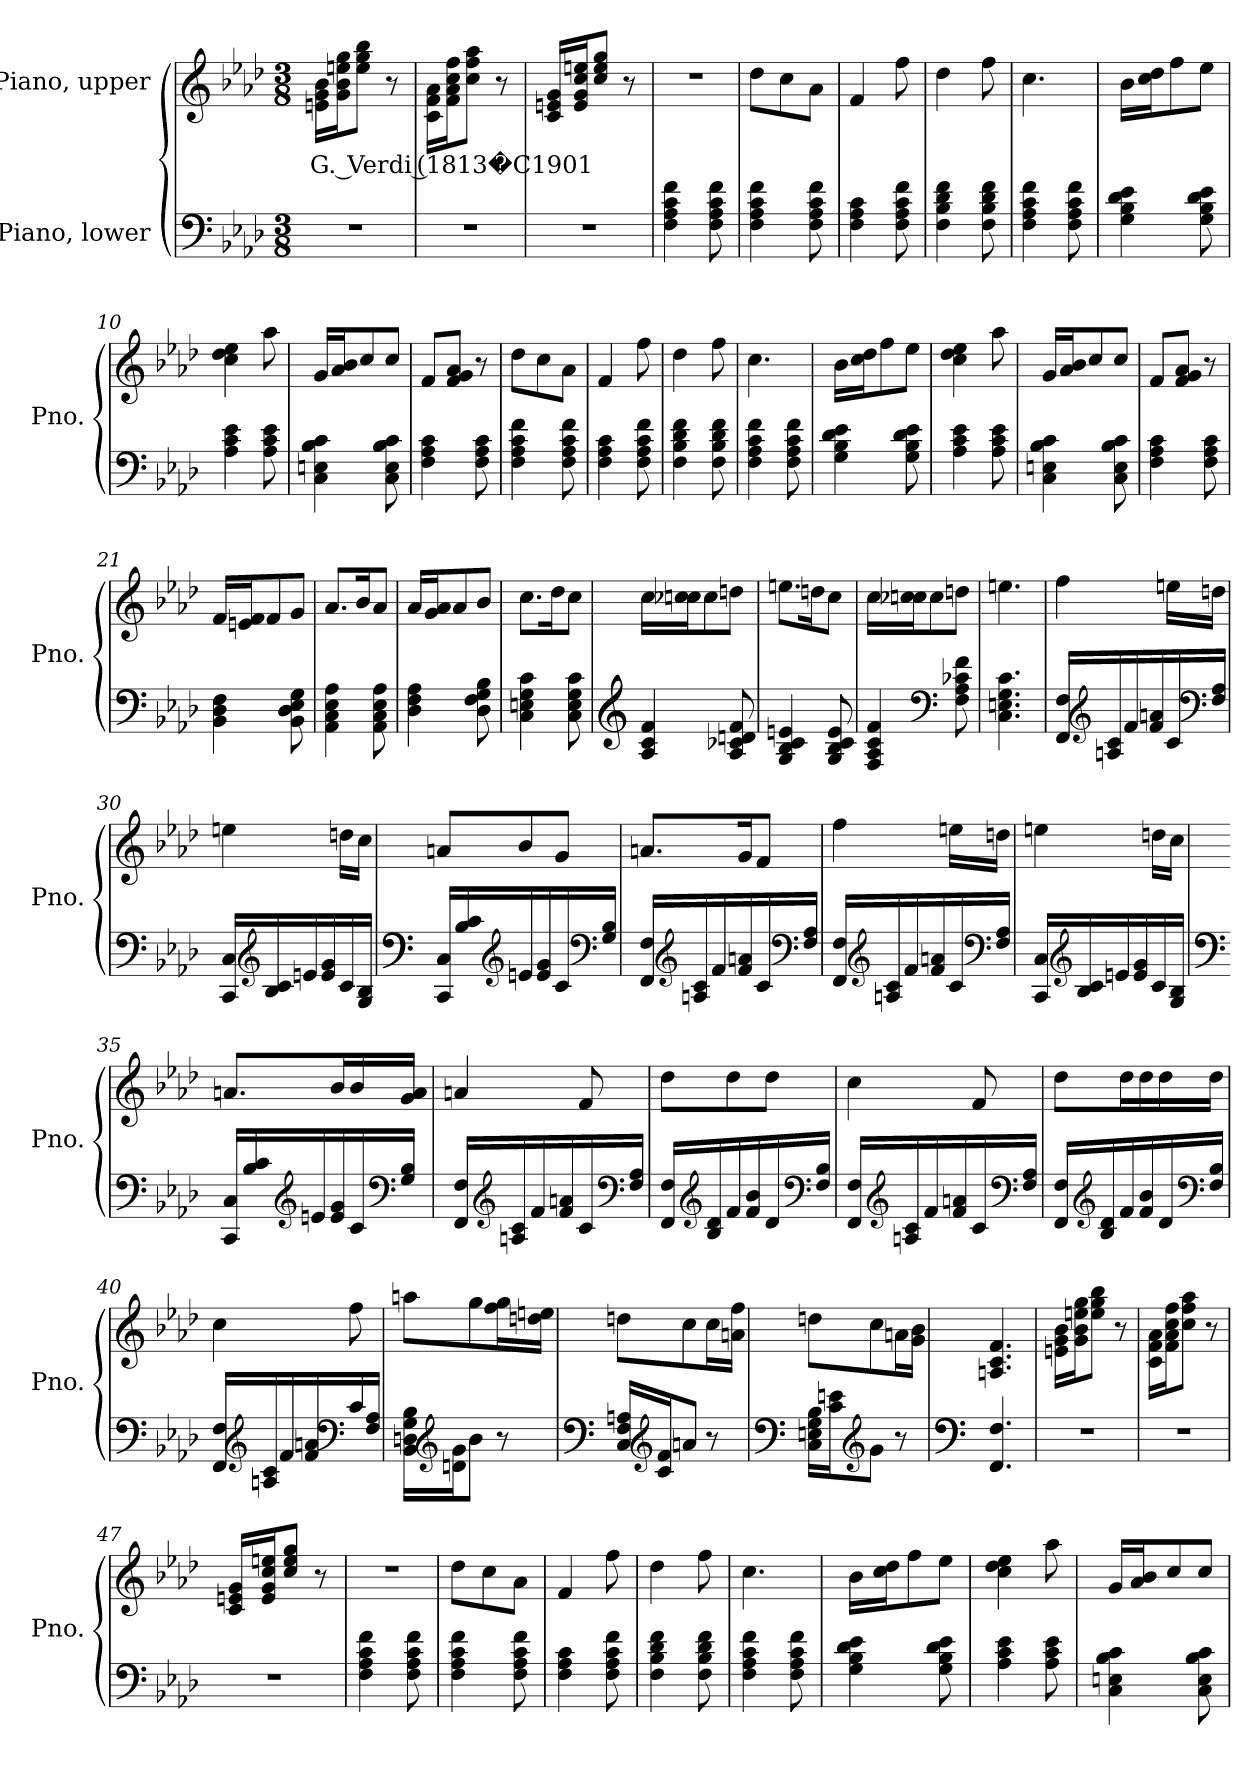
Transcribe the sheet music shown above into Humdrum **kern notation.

**kern	**kern	**text
*part2	*part1	*part1
*staff2	*staff1	*staff1
*I"Piano, lower	*I"Piano, upper	*
*I'Pno.	*I'Pno.	*
*clefF4	*clefG2	*
*k[b-e-a-d-]	*k[b-e-a-d-]	*
*M3/8	*M3/8	*
*MM60	*MM60	*
=1	=1	=1
!	!	!LO:LY:b
4.r	16en\ 16g\ 16b-\LL	G. Verdi (1813�C1901
.	16g\ 16b-\ 16een\ 16gg\J	.
.	8ee\ 8gg\ 8bb-\J	.
.	8r	.
=2	=2	=2
4.r	16c\ 16f\ 16a-\LL	.
.	16f\ 16a-\ 16cc\ 16ff\J	.
.	8cc\ 8ff\ 8aa-\J	.
.	8r	.
=3	=3	=3
4.r	16c/ 16en/ 16g/LL	.
.	16e/ 16g/ 16cc/ 16een/J	.
.	8cc/ 8ee/ 8gg/J	.
.	8r	.
=4	=4	=4
4F\ 4A-\ 4c\ 4f\	4.r	.
8F\ 8A-\ 8c\ 8f\	.	.
=5	=5	=5
4F\ 4A-\ 4c\ 4f\	8dd-\L	.
.	8cc\	.
8F\ 8A-\ 8c\ 8f\	8a-\J	.
=6	=6	=6
4F\ 4A-\ 4c\	4f/	.
8F\ 8A-\ 8c\ 8f\	8ff\	.
!!LO:LB:g=z
=7	=7	=7
4F\ 4B-\ 4d-\ 4f\	4dd-\	.
8F\ 8B-\ 8d-\ 8f\	8ff\	.
=8	=8	=8
4F\ 4A-\ 4c\ 4f\	4.cc\	.
8F\ 8A-\ 8c\ 8f\	.	.
=9	=9	=9
4G\ 4B-\ 4d-\ 4e-\	16b-\LL	.
.	16cc\ 16dd-\J	.
.	8ff\	.
8G\ 8B-\ 8d-\ 8e-\	8ee-\J	.
=10	=10	=10
4A-\ 4c\ 4e-\	4cc\ 4dd-\ 4ee-\	.
8A-\ 8c\ 8e-\	8aa-\	.
=11	=11	=11
4C\ 4En\ 4B-\ 4c\	16g/LL	.
.	16a-/ 16b-/J	.
.	8cc/	.
8C\ 8E\ 8B-\ 8c\	8cc/J	.
=12	=12	=12
4F\ 4A-\ 4c\	8f/L	.
.	8f/ 8g/ 8a-/J	.
8F\ 8A-\ 8c\	8r	.
=13	=13	=13
4F\ 4A-\ 4c\ 4f\	8dd-\L	.
.	8cc\	.
8F\ 8A-\ 8c\ 8f\	8a-\J	.
=14	=14	=14
4F\ 4A-\ 4c\	4f/	.
8F\ 8A-\ 8c\ 8f\	8ff\	.
=15	=15	=15
4F\ 4B-\ 4d-\ 4f\	4dd-\	.
8F\ 8B-\ 8d-\ 8f\	8ff\	.
!!LO:LB:g=z
=16	=16	=16
4F\ 4A-\ 4c\ 4f\	4.cc\	.
8F\ 8A-\ 8c\ 8f\	.	.
=17	=17	=17
4G\ 4B-\ 4d-\ 4e-\	16b-\LL	.
.	16cc\ 16dd-\J	.
.	8ff\	.
8G\ 8B-\ 8d-\ 8e-\	8ee-\J	.
=18	=18	=18
4A-\ 4c\ 4e-\	4cc\ 4dd-\ 4ee-\	.
8A-\ 8c\ 8e-\	8aa-\	.
=19	=19	=19
4C\ 4En\ 4B-\ 4c\	16g/LL	.
.	16a-/ 16b-/J	.
.	8cc/	.
8C\ 8E\ 8B-\ 8c\	8cc/J	.
=20	=20	=20
4F\ 4A-\ 4c\	8f/L	.
.	8f/ 8g/ 8a-/J	.
8F\ 8A-\ 8c\	8r	.
=21	=21	=21
4BB-\ 4D-\ 4F\	16f/LL	.
.	16en/ 16f/J	.
.	8f/	.
8BB-\ 8D-\ 8E-\ 8G\	8g/J	.
=22	=22	=22
4AA-\ 4C\ 4E-\ 4A-\	8.a-/L	.
.	16b-/K	.
8AA-\ 8C\ 8E-\ 8A-\	8a-/J	.
=23	=23	=23
4D-\ 4F\ 4A-\	16a-/LL	.
.	16g/ 16a-/J	.
.	8a-/	.
8D-\ 8F\ 8G\ 8B-\	8b-/J	.
!!LO:LB:g=z
=24	=24	=24
4C\ 4En\ 4G\ 4c\	8.cc\L	.
.	16dd-\K	.
8C\ 8E\ 8G\ 8c\	8cc\J	.
=25	=25	=25
*clefG2	*	*
4A-/ 4c/ 4f/	16cc\LL	.
.	16cc-X\ 16ccn\J	.
.	8cc\	.
8A-/ 8c-X/ 8dn/ 8f/	8ddn\J	.
=26	=26	=26
4G/ 4B-/ 4c/ 4en/	8.een\L	.
.	16ddn\K	.
8G/ 8B-/ 8c/ 8e/	8cc\J	.
=27	=27	=27
4F/ 4A-/ 4c/ 4f/	16cc\LL	.
.	16cc-X\ 16ccn\J	.
.	8cc\	.
*clefF4	*	*
8F\ 8A-\ 8c-X\ 8f\	8ddn\J	.
=28	=28	=28
4.C\ 4.En\ 4.G\ 4.c\	4.een\	.
!!LO:LB:g=z
=29	=29	=29
16FF/ 16F/LL	4ff\	.
*clefG2	*	*
16An/ 16c/	.	.
16f/	.	.
16f/ 16an/	.	.
16c/	16een\LL	.
*clefF4	*	*
16F/ 16A/JJ	16ddn\JJ	.
=30	=30	=30
16CC/ 16C/LL	4een\	.
*clefG2	*	*
16B-/ 16c/	.	.
16en/	.	.
16e/ 16g/	.	.
16c/	16ddn\LL	.
16G/ 16B-/JJ	16cc\JJ	.
=31	=31	=31
*clefF4	*	*
16CC/ 16C/LL	8an/L	.
16B-/ 16c/	.	.
*clefG2	*	*
16en/	8b-/	.
16e/ 16g/	.	.
16c/	8g/J	.
*clefF4	*	*
16G/ 16B-/JJ	.	.
!!LO:LB:g=z
=32	=32	=32
16FF/ 16F/LL	8.an/L	.
*clefG2	*	*
16An/ 16c/	.	.
16f/	.	.
16f/ 16an/	16g/K	.
16c/	8f/J	.
*clefF4	*	*
16F/ 16A/JJ	.	.
=33	=33	=33
16FF/ 16F/LL	4ff\	.
*clefG2	*	*
16An/ 16c/	.	.
16f/	.	.
16f/ 16an/	.	.
16c/	16een\LL	.
*clefF4	*	*
16F/ 16A/JJ	16ddn\JJ	.
=34	=34	=34
16CC/ 16C/LL	4een\	.
*clefG2	*	*
16B-/ 16c/	.	.
16en/	.	.
16e/ 16g/	.	.
16c/	16ddn\LL	.
16G/ 16B-/JJ	16cc\JJ	.
!!LO:PB:g=z
=35	=35	=35
*clefF4	*	*
16CC/ 16C/LL	8.an/L	.
16B-/ 16c/	.	.
*clefG2	*	*
16en/	.	.
16e/ 16g/	16b-/L	.
16c/	16b-/	.
*clefF4	*	*
16G/ 16B-/JJ	16g/ 16a/JJ	.
=36	=36	=36
16FF/ 16F/LL	4an/	.
*clefG2	*	*
16An/ 16c/	.	.
16f/	.	.
16f/ 16an/	.	.
16c/	8f/	.
*clefF4	*	*
16F/ 16A/JJ	.	.
=37	=37	=37
16FF/ 16F/LL	8dd-\L	.
*clefG2	*	*
16B-/ 16d-/	.	.
16f/	8dd-\	.
16f/ 16b-/	.	.
16d-/	8dd-\J	.
*clefF4	*	*
16F/ 16B-/JJ	.	.
!!LO:LB:g=z
=38	=38	=38
16FF/ 16F/LL	4cc\	.
*clefG2	*	*
16An/ 16c/	.	.
16f/	.	.
16f/ 16an/	.	.
16c/	8f/	.
*clefF4	*	*
16F/ 16A/JJ	.	.
=39	=39	=39
16FF/ 16F/LL	8dd-\L	.
*clefG2	*	*
16B-/ 16d-/	.	.
16f/	16dd-\L	.
16f/ 16b-/	16dd-\	.
16d-/	16dd-\	.
*clefF4	*	*
16F/ 16B-/JJ	16dd-\JJ	.
=40	=40	=40
16FF/ 16F/LL	4cc\	.
*clefG2	*	*
16An/ 16c/	.	.
16f/	.	.
16f/ 16an/	.	.
*clefF4	*	*
16c/	8ff\	.
16F/ 16A/JJ	.	.
!!LO:LB:g=z
=41	=41	=41
16BB-\ 16Dn\ 16G\ 16B-\LL	8aan\L	.
*clefG2	*	*
16dn\ 16g\J	.	.
8b-\J	8gg\	.
8r	16ff\ 16gg\L	.
.	16ddn\ 16een\JJ	.
=42	=42	=42
*clefF4	*	*
16C/ 16F/ 16An/LL	8ddn\L	.
*clefG2	*	*
16c/ 16f/J	.	.
8an/J	8cc\	.
8r	16cc\L	.
.	16an\ 16ff\JJ	.
=43	=43	=43
*clefF4	*	*
16C\ 16En\ 16G\ 16B-\LL	8ddn\L	.
16c\ 16en\J	.	.
*clefG2	*	*
8g\J	8cc\	.
8r	16an\L	.
.	16g\ 16b-\JJ	.
=44	=44	=44
*clefF4	*	*
4.FF/ 4.F/	4.An/ 4.c/ 4.f/	.
=45	=45	=45
4.r	16en\ 16g\ 16b-\LL	.
.	16g\ 16b-\ 16een\ 16gg\J	.
.	8ee\ 8gg\ 8bb-\J	.
.	8r	.
!!LO:LB:g=z
=46	=46	=46
4.r	16c\ 16f\ 16a-\LL	.
.	16f\ 16a-\ 16cc\ 16ff\J	.
.	8cc\ 8ff\ 8aa-\J	.
.	8r	.
=47	=47	=47
4.r	16c/ 16en/ 16g/LL	.
.	16e/ 16g/ 16cc/ 16een/J	.
.	8cc/ 8ee/ 8gg/J	.
.	8r	.
=48	=48	=48
4F\ 4A-\ 4c\ 4f\	4.r	.
8F\ 8A-\ 8c\ 8f\	.	.
=49	=49	=49
4F\ 4A-\ 4c\ 4f\	8dd-\L	.
.	8cc\	.
8F\ 8A-\ 8c\ 8f\	8a-\J	.
=50	=50	=50
4F\ 4A-\ 4c\	4f/	.
8F\ 8A-\ 8c\ 8f\	8ff\	.
=51	=51	=51
4F\ 4B-\ 4d-\ 4f\	4dd-\	.
8F\ 8B-\ 8d-\ 8f\	8ff\	.
=52	=52	=52
4F\ 4A-\ 4c\ 4f\	4.cc\	.
8F\ 8A-\ 8c\ 8f\	.	.
=53	=53	=53
4G\ 4B-\ 4d-\ 4e-\	16b-\LL	.
.	16cc\ 16dd-\J	.
.	8ff\	.
8G\ 8B-\ 8d-\ 8e-\	8ee-\J	.
=54	=54	=54
4A-\ 4c\ 4e-\	4cc\ 4dd-\ 4ee-\	.
8A-\ 8c\ 8e-\	8aa-\	.
!!LO:LB:g=z
=55	=55	=55
4C\ 4En\ 4B-\ 4c\	16g/LL	.
.	16a-/ 16b-/J	.
.	8cc/	.
8C\ 8E\ 8B-\ 8c\	8cc/J	.
=	=	=
*-	*-	*-
